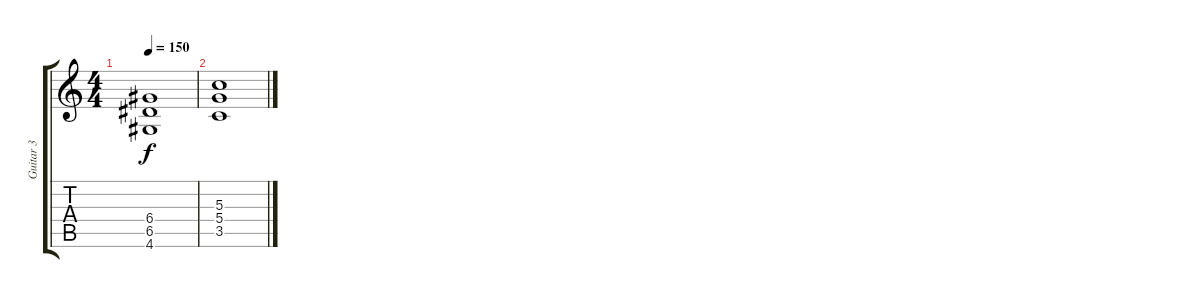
\track ("Guitar 3" "Guitar 3") {instrument distortionguitar}
\staff {score tabs}
\tuning (E4 B3 G3 D3 A2 E2) {hide}
\ts (4 4)
\tempo 150
\clef g2
\ks aminor
(6.4 6.5 4.6).1{dy f} |
(5.3 5.4 3.5).1
